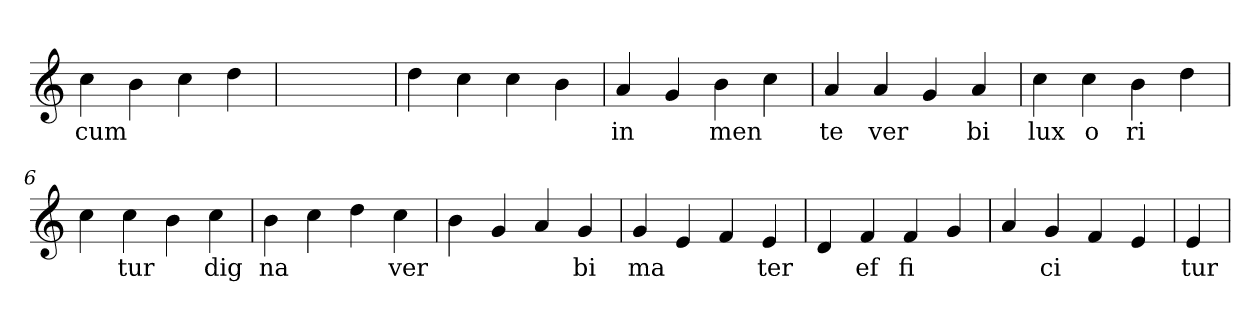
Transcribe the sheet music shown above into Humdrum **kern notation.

**kern	**text
*part1	*part1
*staff1	*staff1
*clefG2	*
=1	=1
4cc	cum
4b	.
4cc	.
4dd	.
=2	=2
1ryy	.
=2	=2
4dd	.
4cc	.
4cc	.
4b	.
=3	=3
4a	in
4g	.
4b	men
4cc	.
=4	=4
4a	te
4a	ver
4g	.
4a	bi
=5	=5
4cc	lux
4cc	o
4b	ri
4dd	.
=6	=6
4cc	.
4cc	tur
4b	.
4cc	dig
=7	=7
4b	na
4cc	.
4dd	.
4cc	ver
=8	=8
4b	.
4g	.
4a	.
4g	bi
=9	=9
4g	ma
4e	.
4f	.
4e	ter
=10	=10
4d	.
4f	ef
4f	fi
4g	.
=11	=11
4a	.
4g	ci
4f	.
4e	.
=12	=12
4e	tur
=	=
*-	*-
